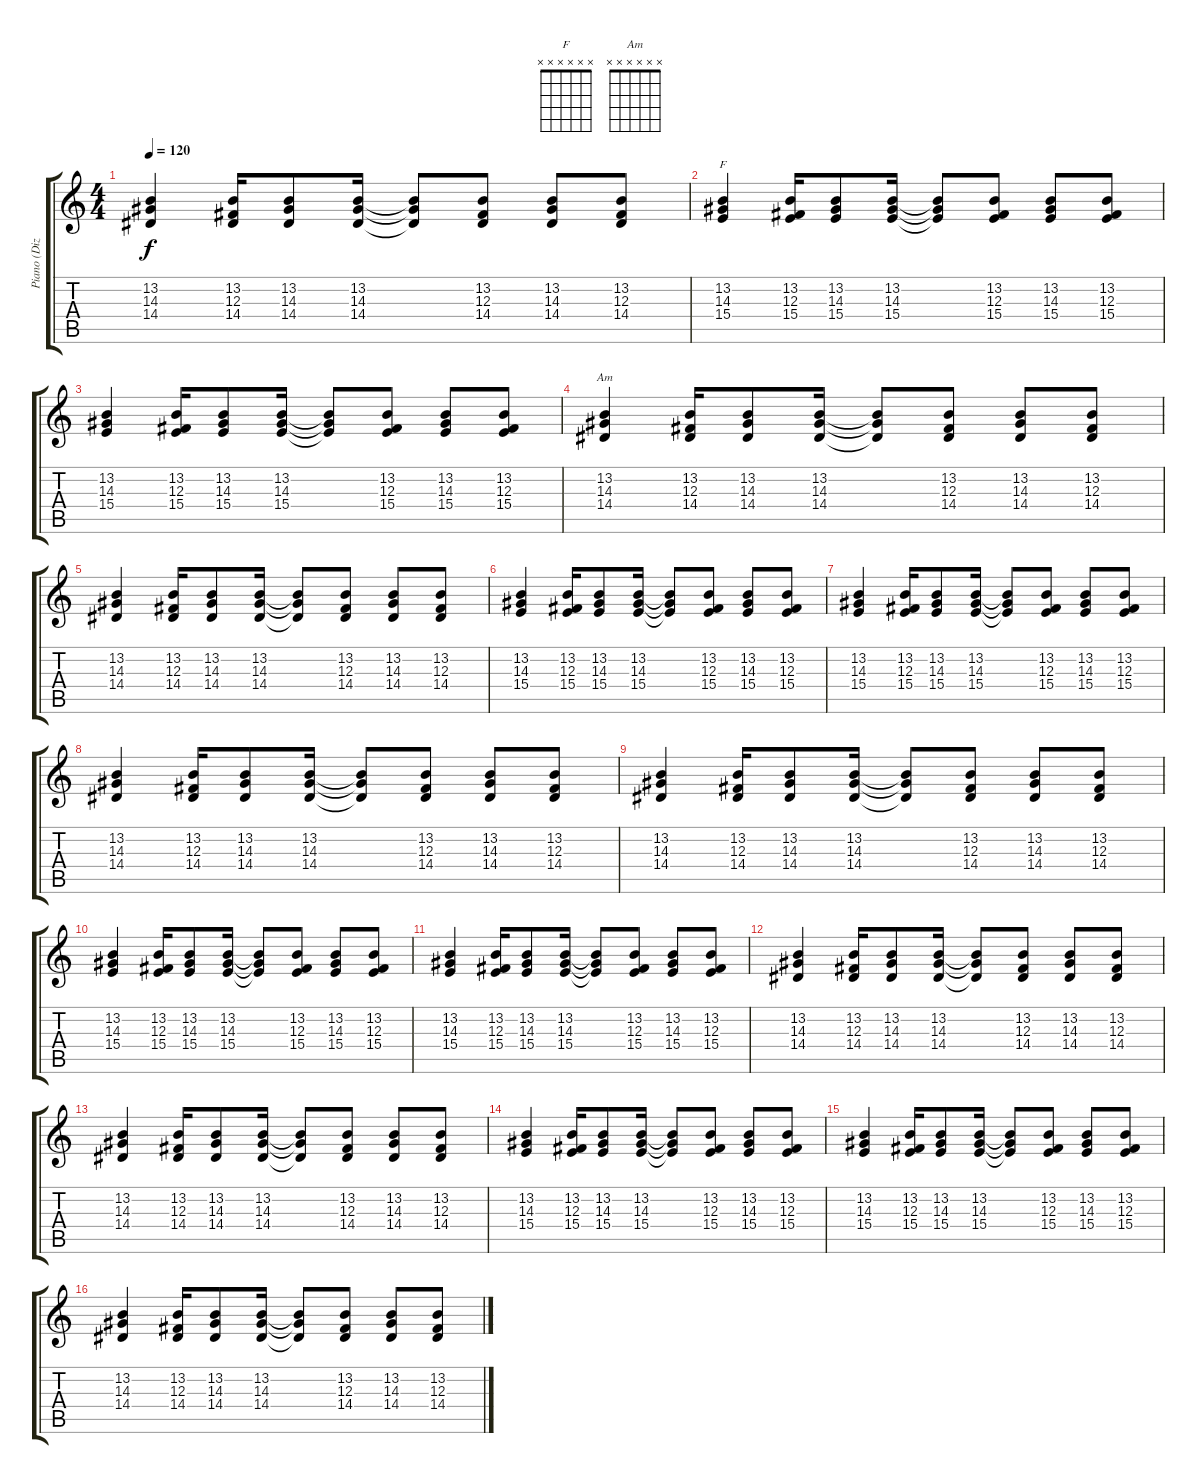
\track ("Piano (Dizzy)" "Piano (Diz") {instrument brightacousticpiano}
\staff {score tabs}
\tuning (Eb4 Bb3 Gb3 Db3 Ab2 Eb2) {hide}
\chord ("F" x x x x x x)
\chord ("Am" x x x x x x)
\ts (4 4)
\tempo 120
\clef g2
\ks c
(13.2 14.3 14.4).4{dy f} (13.2 12.3 14.4).16 (13.2 14.3 14.4).8 (13.2 14.3 14.4).16 (13.2{t} 14.3{t} 14.4{t}).8 (13.2 12.3 14.4).8 (13.2 14.3 14.4).8 (13.2 12.3 14.4).8 |
(13.2 14.3 15.4).4{ch "F"} (13.2 12.3 15.4).16 (13.2 14.3 15.4).8 (13.2 14.3 15.4).16 (13.2{t} 14.3{t} 15.4{t}).8 (13.2 12.3 15.4).8 (13.2 14.3 15.4).8 (13.2 12.3 15.4).8 |
(13.2 14.3 15.4).4 (13.2 12.3 15.4).16 (13.2 14.3 15.4).8 (13.2 14.3 15.4).16 (13.2{t} 14.3{t} 15.4{t}).8 (13.2 12.3 15.4).8 (13.2 14.3 15.4).8 (13.2 12.3 15.4).8 |
(13.2 14.3 14.4).4{ch "Am"} (13.2 12.3 14.4).16 (13.2 14.3 14.4).8 (13.2 14.3 14.4).16 (13.2{t} 14.3{t} 14.4{t}).8 (13.2 12.3 14.4).8 (13.2 14.3 14.4).8 (13.2 12.3 14.4).8 |
(13.2 14.3 14.4).4 (13.2 12.3 14.4).16 (13.2 14.3 14.4).8 (13.2 14.3 14.4).16 (13.2{t} 14.3{t} 14.4{t}).8 (13.2 12.3 14.4).8 (13.2 14.3 14.4).8 (13.2 12.3 14.4).8 |
(13.2 14.3 15.4).4 (13.2 12.3 15.4).16 (13.2 14.3 15.4).8 (13.2 14.3 15.4).16 (13.2{t} 14.3{t} 15.4{t}).8 (13.2 12.3 15.4).8 (13.2 14.3 15.4).8 (13.2 12.3 15.4).8 |
(13.2 14.3 15.4).4 (13.2 12.3 15.4).16 (13.2 14.3 15.4).8 (13.2 14.3 15.4).16 (13.2{t} 14.3{t} 15.4{t}).8 (13.2 12.3 15.4).8 (13.2 14.3 15.4).8 (13.2 12.3 15.4).8 |
(13.2 14.3 14.4).4 (13.2 12.3 14.4).16 (13.2 14.3 14.4).8 (13.2 14.3 14.4).16 (13.2{t} 14.3{t} 14.4{t}).8 (13.2 12.3 14.4).8 (13.2 14.3 14.4).8 (13.2 12.3 14.4).8 |
(13.2 14.3 14.4).4 (13.2 12.3 14.4).16 (13.2 14.3 14.4).8 (13.2 14.3 14.4).16 (13.2{t} 14.3{t} 14.4{t}).8 (13.2 12.3 14.4).8 (13.2 14.3 14.4).8 (13.2 12.3 14.4).8 |
(13.2 14.3 15.4).4 (13.2 12.3 15.4).16 (13.2 14.3 15.4).8 (13.2 14.3 15.4).16 (13.2{t} 14.3{t} 15.4{t}).8 (13.2 12.3 15.4).8 (13.2 14.3 15.4).8 (13.2 12.3 15.4).8 |
(13.2 14.3 15.4).4 (13.2 12.3 15.4).16 (13.2 14.3 15.4).8 (13.2 14.3 15.4).16 (13.2{t} 14.3{t} 15.4{t}).8 (13.2 12.3 15.4).8 (13.2 14.3 15.4).8 (13.2 12.3 15.4).8 |
(13.2 14.3 14.4).4 (13.2 12.3 14.4).16 (13.2 14.3 14.4).8 (13.2 14.3 14.4).16 (13.2{t} 14.3{t} 14.4{t}).8 (13.2 12.3 14.4).8 (13.2 14.3 14.4).8 (13.2 12.3 14.4).8 |
(13.2 14.3 14.4).4 (13.2 12.3 14.4).16 (13.2 14.3 14.4).8 (13.2 14.3 14.4).16 (13.2{t} 14.3{t} 14.4{t}).8 (13.2 12.3 14.4).8 (13.2 14.3 14.4).8 (13.2 12.3 14.4).8 |
(13.2 14.3 15.4).4 (13.2 12.3 15.4).16 (13.2 14.3 15.4).8 (13.2 14.3 15.4).16 (13.2{t} 14.3{t} 15.4{t}).8 (13.2 12.3 15.4).8 (13.2 14.3 15.4).8 (13.2 12.3 15.4).8 |
(13.2 14.3 15.4).4 (13.2 12.3 15.4).16 (13.2 14.3 15.4).8 (13.2 14.3 15.4).16 (13.2{t} 14.3{t} 15.4{t}).8 (13.2 12.3 15.4).8 (13.2 14.3 15.4).8 (13.2 12.3 15.4).8 |
(13.2 14.3 14.4).4 (13.2 12.3 14.4).16 (13.2 14.3 14.4).8 (13.2 14.3 14.4).16 (13.2{t} 14.3{t} 14.4{t}).8 (13.2 12.3 14.4).8 (13.2 14.3 14.4).8 (13.2 12.3 14.4).8
